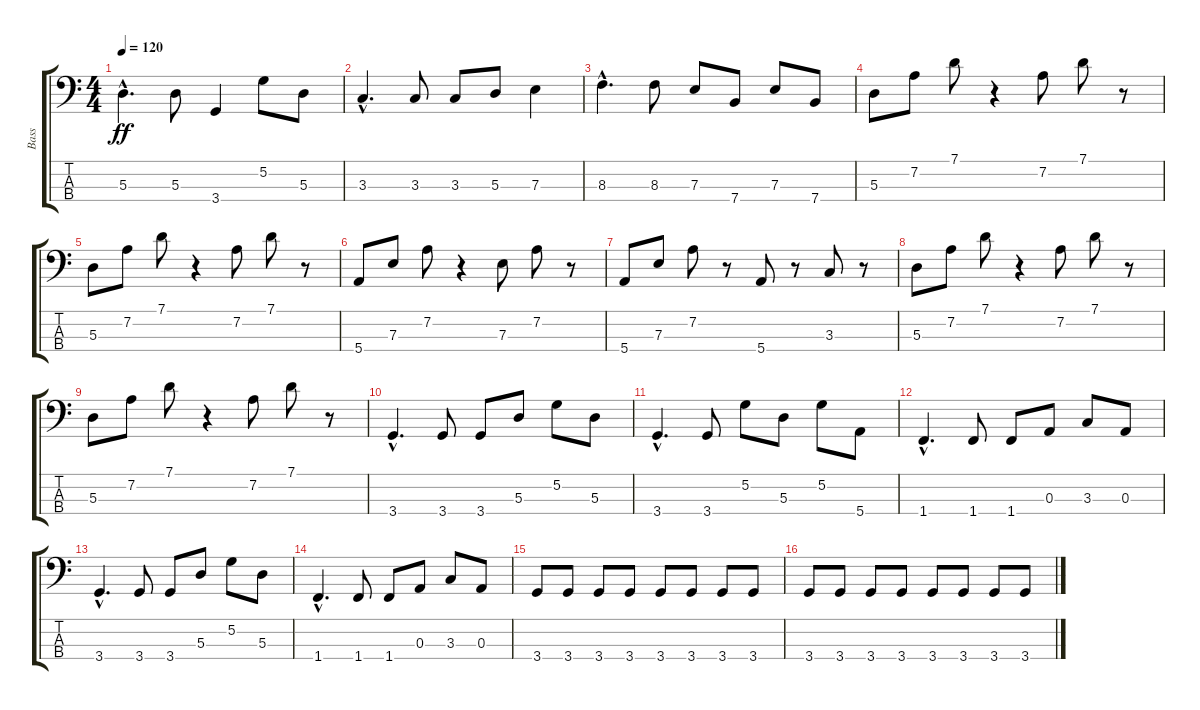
\track ("Bass" "Bass") {instrument electricbasspick}
\staff {score tabs}
\tuning (G2 D2 A1 E1) {hide}
\ts (4 4)
\tempo 120
\clef f4
\ks c
5.3{hac}.4{d dy ff} 5.3.8 3.4.4 5.2.8 5.3.8 |
3.3{hac}.4{d} 3.3.8 3.3.8 5.3.8 7.3.4 |
8.3{hac}.4{d} 8.3.8 7.3.8 7.4.8 7.3.8 7.4.8 |
5.3.8 7.2.8 7.1.8 r.4 7.2.8 7.1.8 r.8 |
5.3.8 7.2.8 7.1.8 r.4 7.2.8 7.1.8 r.8 |
5.4.8 7.3.8 7.2.8 r.4 7.3.8 7.2.8 r.8 |
5.4.8 7.3.8 7.2.8 r.8 5.4.8 r.8 3.3.8 r.8 |
5.3.8 7.2.8 7.1.8 r.4 7.2.8 7.1.8 r.8 |
5.3.8 7.2.8 7.1.8 r.4 7.2.8 7.1.8 r.8 |
3.4{hac}.4{d} 3.4.8 3.4.8 5.3.8 5.2.8 5.3.8 |
3.4{hac}.4{d} 3.4.8 5.2.8 5.3.8 5.2.8 5.4.8 |
1.4{hac}.4{d} 1.4.8 1.4.8 0.3.8 3.3.8 0.3.8 |
3.4{hac}.4{d} 3.4.8 3.4.8 5.3.8 5.2.8 5.3.8 |
1.4{hac}.4{d} 1.4.8 1.4.8 0.3.8 3.3.8 0.3.8 |
3.4.8 3.4.8 3.4.8 3.4.8 3.4.8 3.4.8 3.4.8 3.4.8 |
3.4.8 3.4.8 3.4.8 3.4.8 3.4.8 3.4.8 3.4.8 3.4.8
